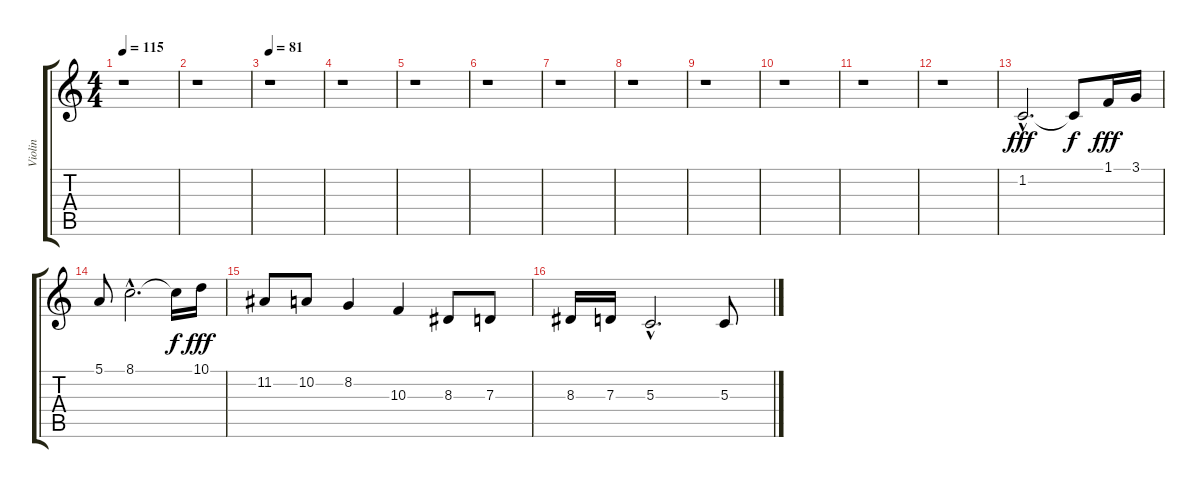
\track ("Violin" "Violin") {instrument pad6metallic}
\staff {score tabs}
\tuning (E4 B3 G3 D3 A2 E2) {hide}
\ts (4 4)
\tempo 115
\clef g2
\ks c
r.1{dy fff} |
r.1 |
\tempo 81
r.1 |
r.1 |
r.1 |
r.1 |
r.1 |
r.1 |
r.1 |
r.1 |
r.1 |
r.1 |
1.2{hac}.2{d} 1.2{t}.8{dy f} 1.1.16{dy fff} 3.1.16 |
5.1.8 8.1{hac}.2{d} 8.1{t}.16{dy f} 10.1.16{dy fff} |
11.2.8 10.2.8 8.2.4 10.3.4 8.3.8 7.3.8 |
8.3.16 7.3.16 5.3{hac}.2{d} 5.3.8
